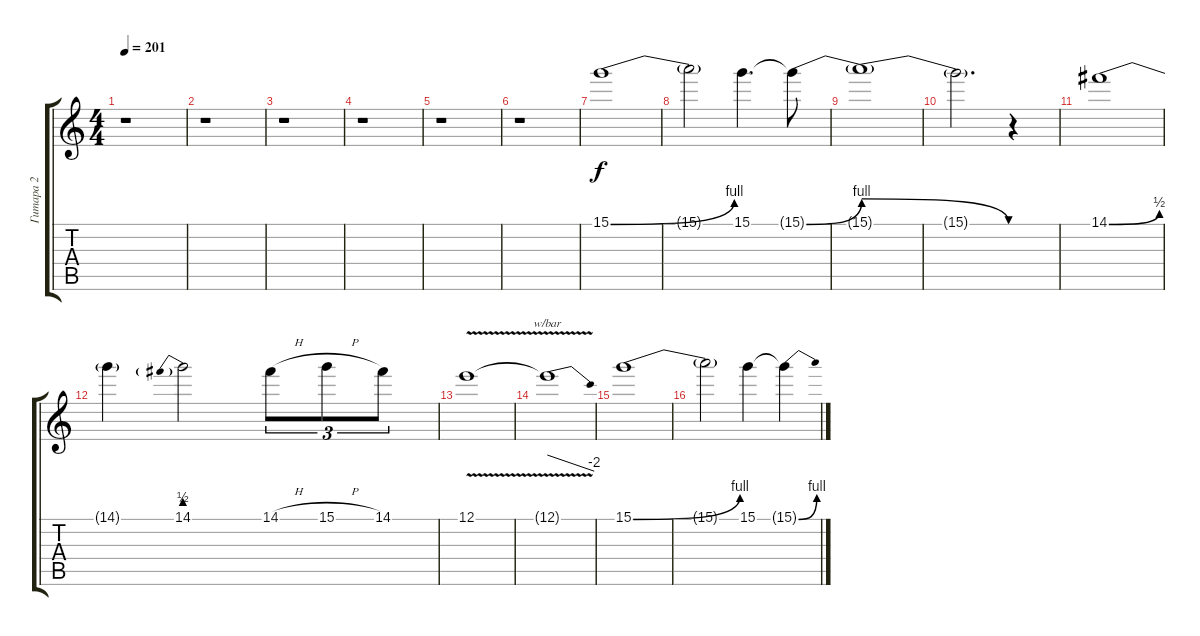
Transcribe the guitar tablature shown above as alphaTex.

\track ("Гитара 2" "Гитара 2") {instrument overdrivenguitar}
\staff {score tabs}
\tuning (E4 B3 G3 D3 A2 E2) {hide}
\ts (4 4)
\tempo 201
\clef g2
\ks c
r.1{dy f} |
r.1 |
r.1 |
r.1 |
r.1 |
r.1 |
15.1{be (bend 0 0 60 4)}.1 |
15.1{t}.2 15.1.4{d} 15.1{be (bend 0 0 60 4) t}.8 |
15.1{be (release 0 4 60 0) t}.1 |
15.1{t}.2{d} r.4 |
14.1{be (bend 0 0 60 2)}.1 |
14.1{t}.4 14.1{be (prebend 0 2 60 2)}.2 14.1{h}.8{tu (3 2)} 15.1{h}.8{tu (3 2)} 14.1.8{tu (3 2)} |
12.1{v}.1 |
12.1{t}.1{tbe (dive default 0 0 60 -8)} |
15.1{be (bend 0 0 60 4)}.1 |
15.1{t}.2 15.1.4 15.1{be (bend 0 0 60 4) t}.4
